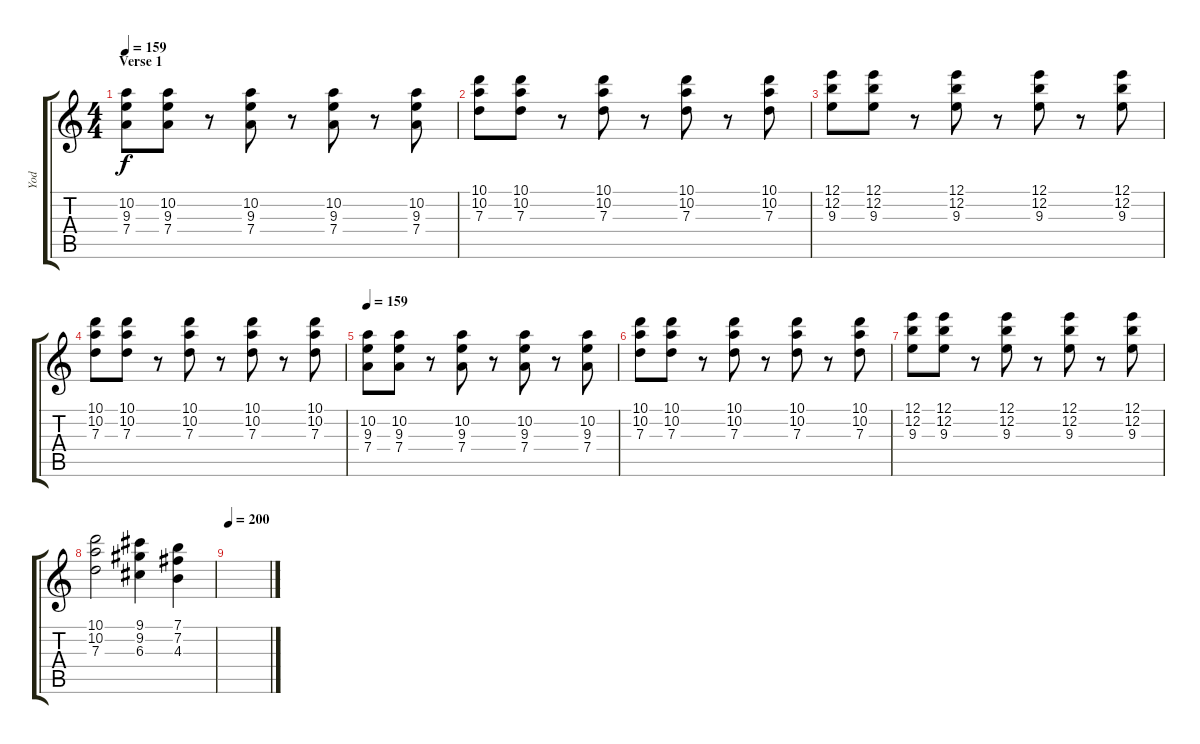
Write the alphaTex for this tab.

\track ("Yod" "Yod") {instrument distortionguitar}
\staff {score tabs}
\tuning (E4 B3 G3 D3 A2 E2) {hide}
\ts (4 4)
\section ("" "Verse 1")
\tempo 159
\clef g2
\ks c
(10.2 9.3 7.4).8{dy f} (10.2 9.3 7.4).8 r.8 (10.2 9.3 7.4).8 r.8 (10.2 9.3 7.4).8 r.8 (10.2 9.3 7.4).8 |
(10.1 10.2 7.3).8 (10.1 10.2 7.3).8 r.8 (10.1 10.2 7.3).8 r.8 (10.1 10.2 7.3).8 r.8 (10.1 10.2 7.3).8 |
(12.1 12.2 9.3).8 (12.1 12.2 9.3).8 r.8 (12.1 12.2 9.3).8 r.8 (12.1 12.2 9.3).8 r.8 (12.1 12.2 9.3).8 |
(10.1 10.2 7.3).8 (10.1 10.2 7.3).8 r.8 (10.1 10.2 7.3).8 r.8 (10.1 10.2 7.3).8 r.8 (10.1 10.2 7.3).8 |
\tempo 159
(10.2 9.3 7.4).8 (10.2 9.3 7.4).8 r.8 (10.2 9.3 7.4).8 r.8 (10.2 9.3 7.4).8 r.8 (10.2 9.3 7.4).8 |
(10.1 10.2 7.3).8 (10.1 10.2 7.3).8 r.8 (10.1 10.2 7.3).8 r.8 (10.1 10.2 7.3).8 r.8 (10.1 10.2 7.3).8 |
(12.1 12.2 9.3).8 (12.1 12.2 9.3).8 r.8 (12.1 12.2 9.3).8 r.8 (12.1 12.2 9.3).8 r.8 (12.1 12.2 9.3).8 |
(10.1 10.2 7.3).2 (9.1 9.2 6.3).4 (7.1 7.2 4.3).4 |
\tempo 200
